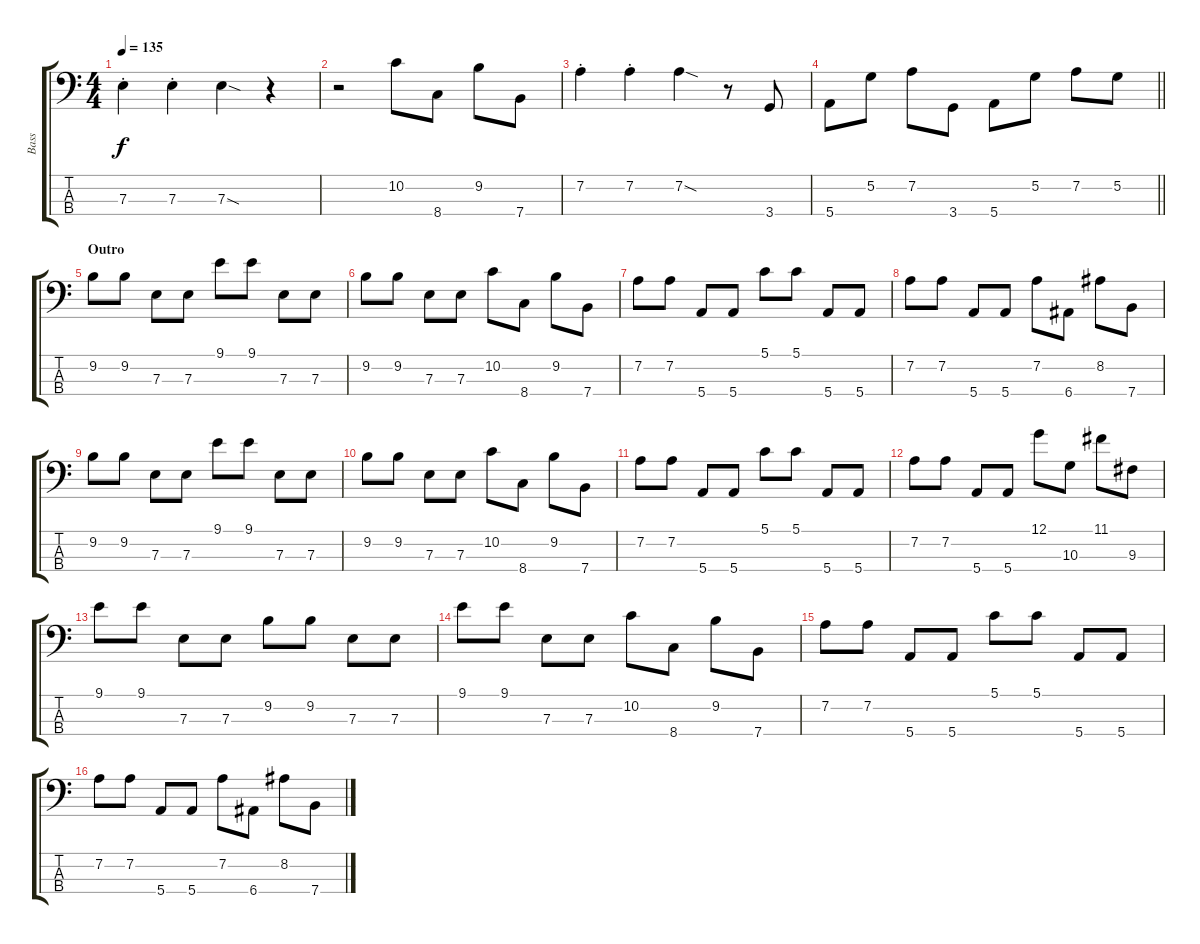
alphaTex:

\track ("Bass" "Bass") {instrument electricbasspick}
\staff {score tabs}
\tuning (G2 D2 A1 E1) {hide}
\ts (4 4)
\tempo 135
\clef f4
\ks c
7.3{st}.4{dy f} 7.3{st}.4 7.3{sod}.4 r.4 |
r.2 10.2.8 8.4.8 9.2.8 7.4.8 |
7.2{st}.4 7.2{st}.4 7.2{sod}.4 r.8 3.4.8 |
\barLineRight lightlight
5.4.8 5.2.8 7.2.8 3.4.8 5.4.8 5.2.8 7.2.8 5.2.8 |
\section ("" "Outro")
9.2.8 9.2.8 7.3.8 7.3.8 9.1.8 9.1.8 7.3.8 7.3.8 |
9.2.8 9.2.8 7.3.8 7.3.8 10.2.8 8.4.8 9.2.8 7.4.8 |
7.2.8 7.2.8 5.4.8 5.4.8 5.1.8 5.1.8 5.4.8 5.4.8 |
7.2.8 7.2.8 5.4.8 5.4.8 7.2.8 6.4.8 8.2.8 7.4.8 |
9.2.8 9.2.8 7.3.8 7.3.8 9.1.8 9.1.8 7.3.8 7.3.8 |
9.2.8 9.2.8 7.3.8 7.3.8 10.2.8 8.4.8 9.2.8 7.4.8 |
7.2.8 7.2.8 5.4.8 5.4.8 5.1.8 5.1.8 5.4.8 5.4.8 |
7.2.8 7.2.8 5.4.8 5.4.8 12.1.8 10.3.8 11.1.8 9.3.8 |
9.1.8 9.1.8 7.3.8 7.3.8 9.2.8 9.2.8 7.3.8 7.3.8 |
9.1.8 9.1.8 7.3.8 7.3.8 10.2.8 8.4.8 9.2.8 7.4.8 |
7.2.8 7.2.8 5.4.8 5.4.8 5.1.8 5.1.8 5.4.8 5.4.8 |
7.2.8 7.2.8 5.4.8 5.4.8 7.2.8 6.4.8 8.2.8 7.4.8
